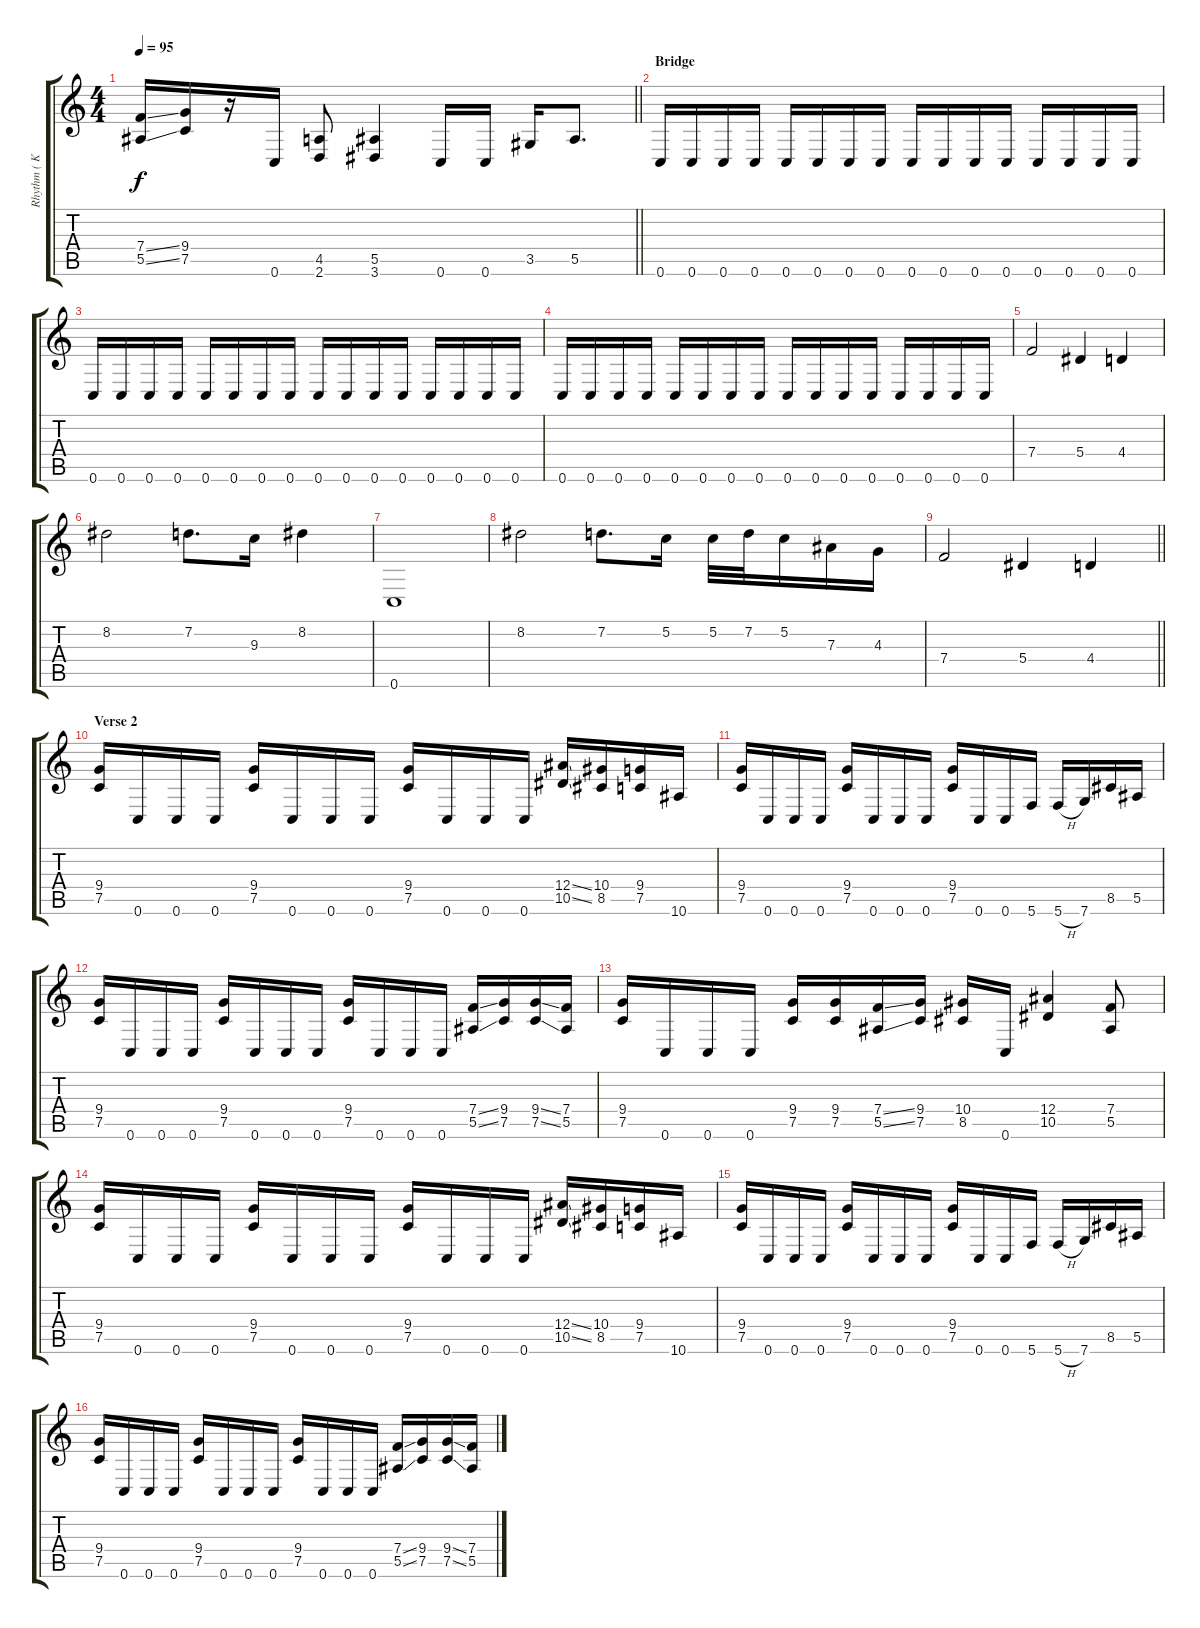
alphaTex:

\track ("Rhythm ( Kyle Shutt )" "Rhythm ( K") {instrument distortionguitar}
\staff {score tabs}
\tuning (C4 G3 Eb3 Bb2 F2 C2) {hide}
\ts (4 4)
\tempo 95
\clef g2
\barLineRight lightlight
\ks c
(7.4{ss} 5.5{ss}).16{dy f} (9.4 7.5).16 r.16 0.6.16 (4.5 2.6).8 (5.5 3.6).4 0.6.16 0.6.16 3.5.16 5.5.8{d} |
\section ("" "Bridge")
0.6.16 0.6.16 0.6.16 0.6.16 0.6.16 0.6.16 0.6.16 0.6.16 0.6.16 0.6.16 0.6.16 0.6.16 0.6.16 0.6.16 0.6.16 0.6.16 |
0.6.16 0.6.16 0.6.16 0.6.16 0.6.16 0.6.16 0.6.16 0.6.16 0.6.16 0.6.16 0.6.16 0.6.16 0.6.16 0.6.16 0.6.16 0.6.16 |
0.6.16 0.6.16 0.6.16 0.6.16 0.6.16 0.6.16 0.6.16 0.6.16 0.6.16 0.6.16 0.6.16 0.6.16 0.6.16 0.6.16 0.6.16 0.6.16 |
7.4.2 5.4.4 4.4.4 |
8.2.2 7.2.8{d} 9.3.16 8.2.4 |
0.6.1 |
8.2.2 7.2.8{d} 5.2.16 5.2.32 7.2.32 5.2.16 7.3.16 4.3.16 |
\barLineRight lightlight
7.4.2 5.4.4 4.4.4 |
\section ("" "Verse 2")
(9.4 7.5).16 0.6.16 0.6.16 0.6.16 (9.4 7.5).16 0.6.16 0.6.16 0.6.16 (9.4 7.5).16 0.6.16 0.6.16 0.6.16 (12.4{ss} 10.5{ss}).16 (10.4 8.5).16 (9.4 7.5).16 10.6.16 |
(9.4 7.5).16 0.6.16 0.6.16 0.6.16 (9.4 7.5).16 0.6.16 0.6.16 0.6.16 (9.4 7.5).16 0.6.16 0.6.16 5.6.16 5.6{h}.16 7.6.16 8.5.16 5.5.16 |
(9.4 7.5).16 0.6.16 0.6.16 0.6.16 (9.4 7.5).16 0.6.16 0.6.16 0.6.16 (9.4 7.5).16 0.6.16 0.6.16 0.6.16 (7.4{ss} 5.5{ss}).16 (9.4 7.5).16 (9.4{ss} 7.5{ss}).16 (7.4 5.5).16 |
(9.4 7.5).16 0.6.16 0.6.16 0.6.16 (9.4 7.5).16 (9.4 7.5).16 (7.4{ss} 5.5{ss}).16 (9.4 7.5).16 (10.4 8.5).16 0.6.16 (12.4 10.5).4 (7.4 5.5).8 |
(9.4 7.5).16 0.6.16 0.6.16 0.6.16 (9.4 7.5).16 0.6.16 0.6.16 0.6.16 (9.4 7.5).16 0.6.16 0.6.16 0.6.16 (12.4{ss} 10.5{ss}).16 (10.4 8.5).16 (9.4 7.5).16 10.6.16 |
(9.4 7.5).16 0.6.16 0.6.16 0.6.16 (9.4 7.5).16 0.6.16 0.6.16 0.6.16 (9.4 7.5).16 0.6.16 0.6.16 5.6.16 5.6{h}.16 7.6.16 8.5.16 5.5.16 |
(9.4 7.5).16 0.6.16 0.6.16 0.6.16 (9.4 7.5).16 0.6.16 0.6.16 0.6.16 (9.4 7.5).16 0.6.16 0.6.16 0.6.16 (7.4{ss} 5.5{ss}).16 (9.4 7.5).16 (9.4{ss} 7.5{ss}).16 (7.4 5.5).16
